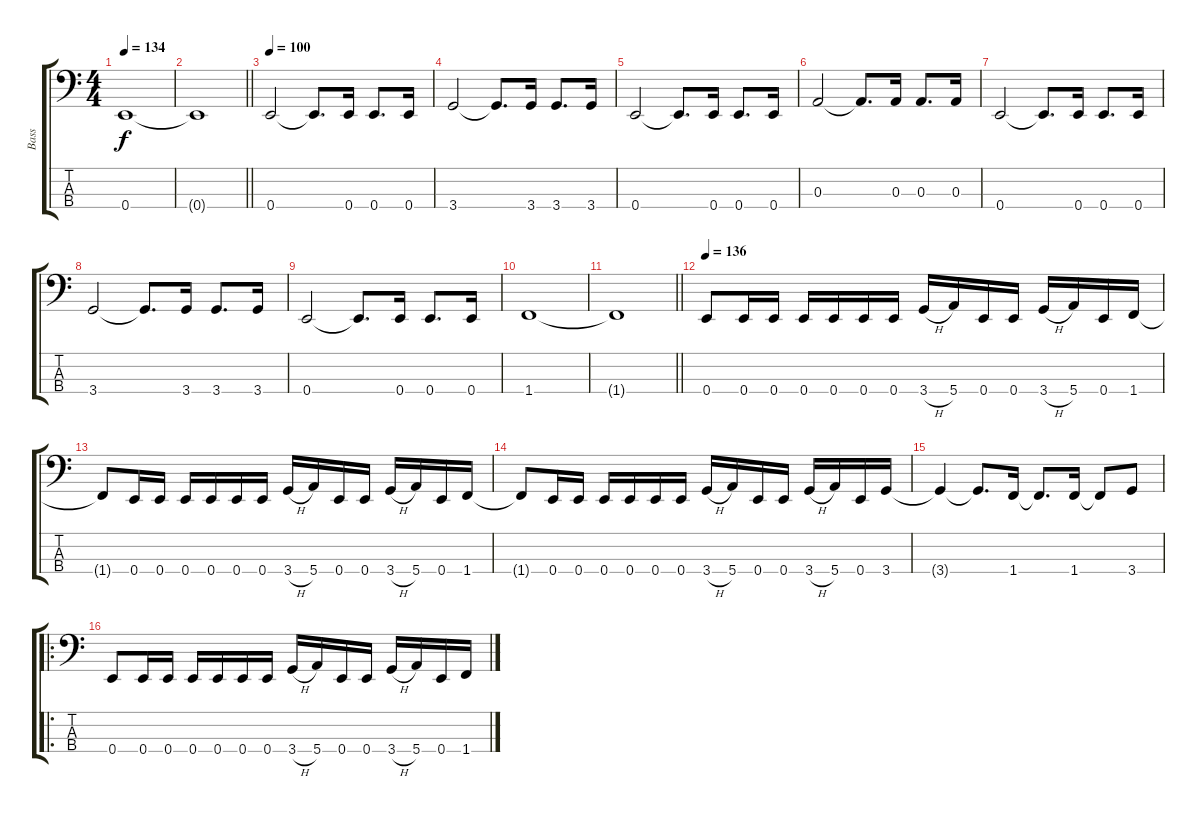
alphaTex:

\track ("Bass" "Bass") {instrument electricbassfinger}
\staff {score tabs}
\tuning (G2 D2 A1 E1) {hide}
\ts (4 4)
\tempo 134
\clef f4
\ks c
0.4.1{dy f} |
\barLineRight lightlight
0.4{t}.1 |
\tempo 100
0.4.2 0.4{t}.8{d} 0.4.16 0.4.8{d} 0.4.16 |
3.4.2 3.4{t}.8{d} 3.4.16 3.4.8{d} 3.4.16 |
0.4.2 0.4{t}.8{d} 0.4.16 0.4.8{d} 0.4.16 |
0.3.2 0.3{t}.8{d} 0.3.16 0.3.8{d} 0.3.16 |
0.4.2 0.4{t}.8{d} 0.4.16 0.4.8{d} 0.4.16 |
3.4.2 3.4{t}.8{d} 3.4.16 3.4.8{d} 3.4.16 |
0.4.2 0.4{t}.8{d} 0.4.16 0.4.8{d} 0.4.16 |
1.4.1 |
\barLineRight lightlight
1.4{t}.1 |
\tempo 136
0.4.8 0.4.16 0.4.16 0.4.16 0.4.16 0.4.16 0.4.16 3.4{h}.16 5.4.16 0.4.16 0.4.16 3.4{h}.16 5.4.16 0.4.16 1.4.16 |
1.4{t}.8 0.4.16 0.4.16 0.4.16 0.4.16 0.4.16 0.4.16 3.4{h}.16 5.4.16 0.4.16 0.4.16 3.4{h}.16 5.4.16 0.4.16 1.4.16 |
1.4{t}.8 0.4.16 0.4.16 0.4.16 0.4.16 0.4.16 0.4.16 3.4{h}.16 5.4.16 0.4.16 0.4.16 3.4{h}.16 5.4.16 0.4.16 3.4.16 |
3.4{t}.4 3.4{t}.8{d} 1.4.16 1.4{t}.8{d} 1.4.16 1.4{t}.8 3.4.8 |
\ro
0.4.8 0.4.16 0.4.16 0.4.16 0.4.16 0.4.16 0.4.16 3.4{h}.16 5.4.16 0.4.16 0.4.16 3.4{h}.16 5.4.16 0.4.16 1.4.16
